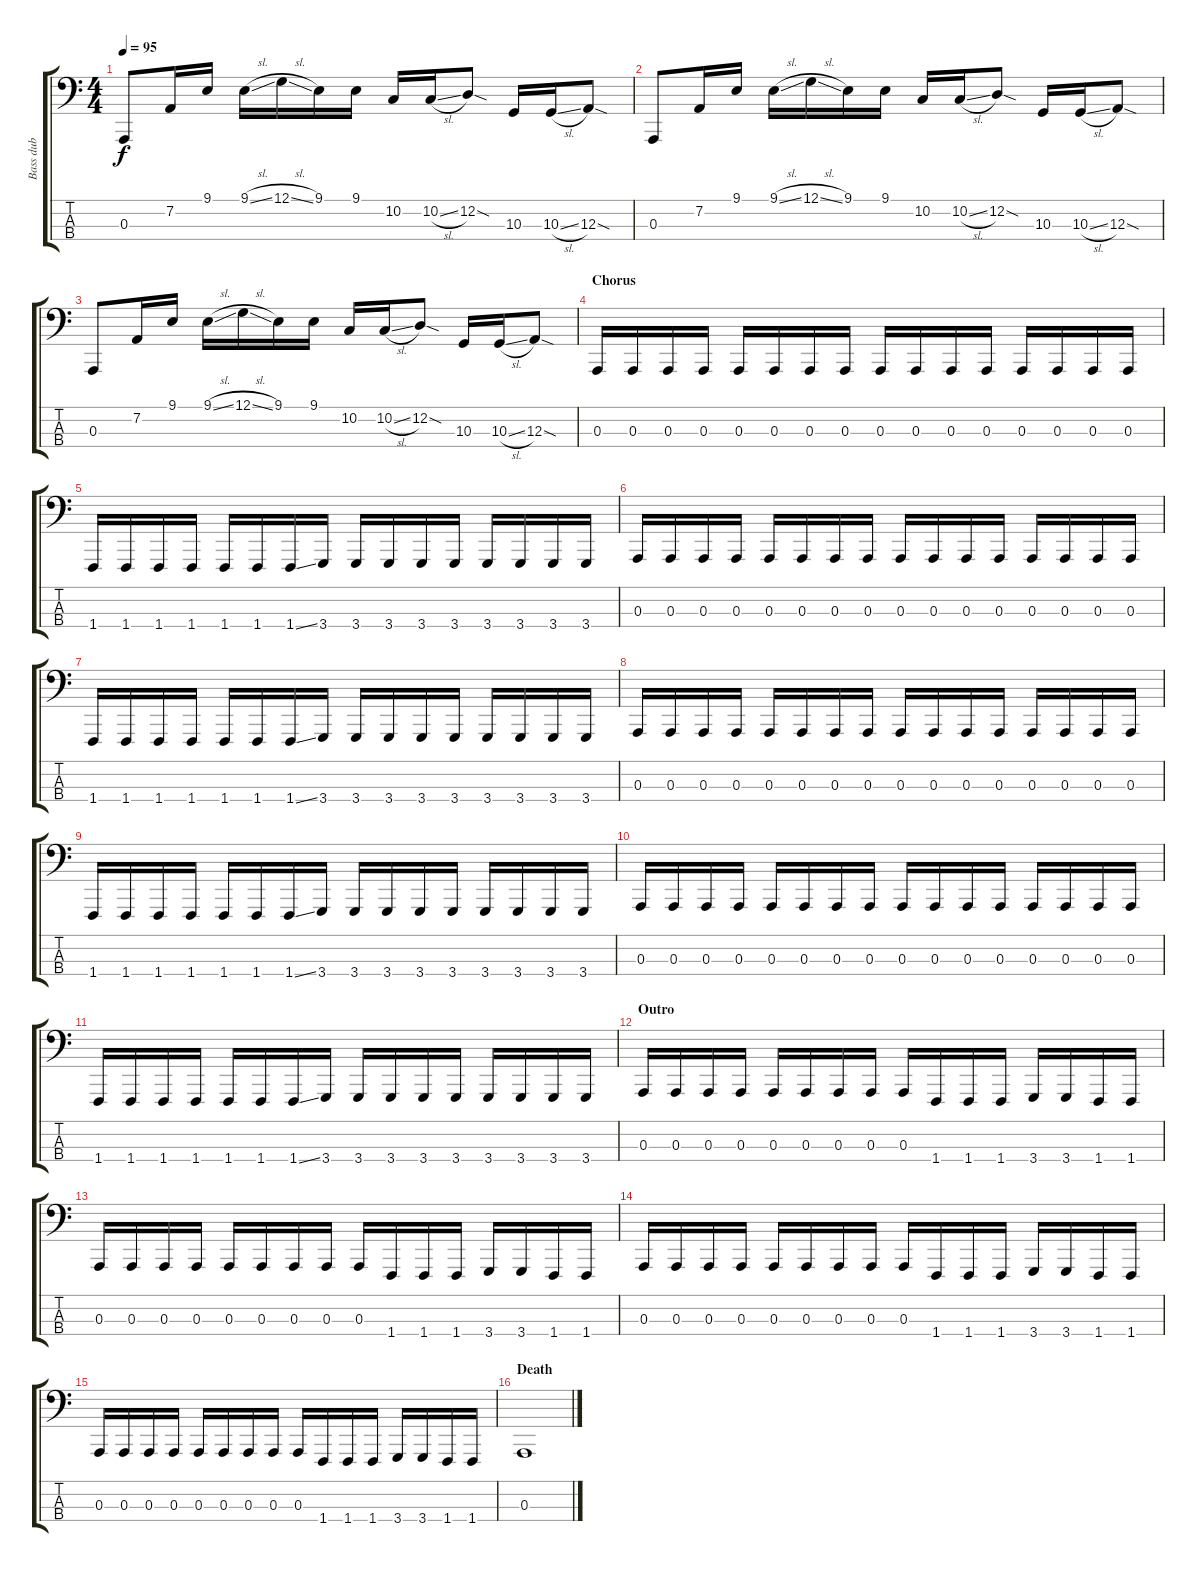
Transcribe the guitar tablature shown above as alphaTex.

\track ("Bass dub" "Bass dub") {instrument lead2sawtooth}
\staff {score tabs}
\tuning (G2 D2 A1 E1) {hide}
\ts (4 4)
\tempo 95
\clef f4
\ks c
0.3.8{dy f} 7.2.16 9.1.16 9.1{sl}.16 12.1{sl}.16 9.1.16 9.1.16 10.2.16 10.2{sl}.16 12.2{sod}.8 10.3.16 10.3{sl}.16 12.3{sod}.8 |
0.3.8 7.2.16 9.1.16 9.1{sl}.16 12.1{sl}.16 9.1.16 9.1.16 10.2.16 10.2{sl}.16 12.2{sod}.8 10.3.16 10.3{sl}.16 12.3{sod}.8 |
0.3.8 7.2.16 9.1.16 9.1{sl}.16 12.1{sl}.16 9.1.16 9.1.16 10.2.16 10.2{sl}.16 12.2{sod}.8 10.3.16 10.3{sl}.16 12.3{sod}.8 |
\section ("" "Chorus")
0.3.16 0.3.16 0.3.16 0.3.16 0.3.16 0.3.16 0.3.16 0.3.16 0.3.16 0.3.16 0.3.16 0.3.16 0.3.16 0.3.16 0.3.16 0.3.16 |
1.4.16 1.4.16 1.4.16 1.4.16 1.4.16 1.4.16 1.4{ss}.16 3.4.16 3.4.16 3.4.16 3.4.16 3.4.16 3.4.16 3.4.16 3.4.16 3.4.16 |
0.3.16 0.3.16 0.3.16 0.3.16 0.3.16 0.3.16 0.3.16 0.3.16 0.3.16 0.3.16 0.3.16 0.3.16 0.3.16 0.3.16 0.3.16 0.3.16 |
1.4.16 1.4.16 1.4.16 1.4.16 1.4.16 1.4.16 1.4{ss}.16 3.4.16 3.4.16 3.4.16 3.4.16 3.4.16 3.4.16 3.4.16 3.4.16 3.4.16 |
0.3.16 0.3.16 0.3.16 0.3.16 0.3.16 0.3.16 0.3.16 0.3.16 0.3.16 0.3.16 0.3.16 0.3.16 0.3.16 0.3.16 0.3.16 0.3.16 |
1.4.16 1.4.16 1.4.16 1.4.16 1.4.16 1.4.16 1.4{ss}.16 3.4.16 3.4.16 3.4.16 3.4.16 3.4.16 3.4.16 3.4.16 3.4.16 3.4.16 |
0.3.16 0.3.16 0.3.16 0.3.16 0.3.16 0.3.16 0.3.16 0.3.16 0.3.16 0.3.16 0.3.16 0.3.16 0.3.16 0.3.16 0.3.16 0.3.16 |
1.4.16 1.4.16 1.4.16 1.4.16 1.4.16 1.4.16 1.4{ss}.16 3.4.16 3.4.16 3.4.16 3.4.16 3.4.16 3.4.16 3.4.16 3.4.16 3.4.16 |
\section ("" "Outro")
0.3.16 0.3.16 0.3.16 0.3.16 0.3.16 0.3.16 0.3.16 0.3.16 0.3.16 1.4.16 1.4.16 1.4.16 3.4.16 3.4.16 1.4.16 1.4.16 |
0.3.16 0.3.16 0.3.16 0.3.16 0.3.16 0.3.16 0.3.16 0.3.16 0.3.16 1.4.16 1.4.16 1.4.16 3.4.16 3.4.16 1.4.16 1.4.16 |
0.3.16 0.3.16 0.3.16 0.3.16 0.3.16 0.3.16 0.3.16 0.3.16 0.3.16 1.4.16 1.4.16 1.4.16 3.4.16 3.4.16 1.4.16 1.4.16 |
0.3.16 0.3.16 0.3.16 0.3.16 0.3.16 0.3.16 0.3.16 0.3.16 0.3.16 1.4.16 1.4.16 1.4.16 3.4.16 3.4.16 1.4.16 1.4.16 |
\section ("" "Death")
0.3.1
